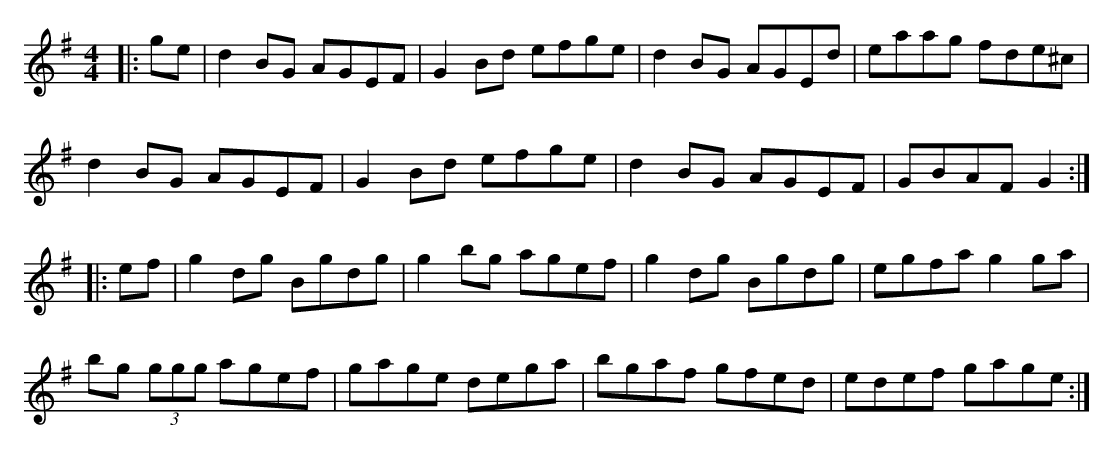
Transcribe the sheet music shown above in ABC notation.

X:1
M:4/4
K:G
|:ge|d2BG AGEF|G2Bd efge|d2BG AGEd|eaag fde^c|
d2BG AGEF|G2Bd efge|d2BG AGEF|GBAF G2:|
|:ef|g2dg Bgdg|g2bg agef|g2dg Bgdg|egfa g2ga|
bg (3ggg agef|gage dega|bgaf gfed|edef gage:|
